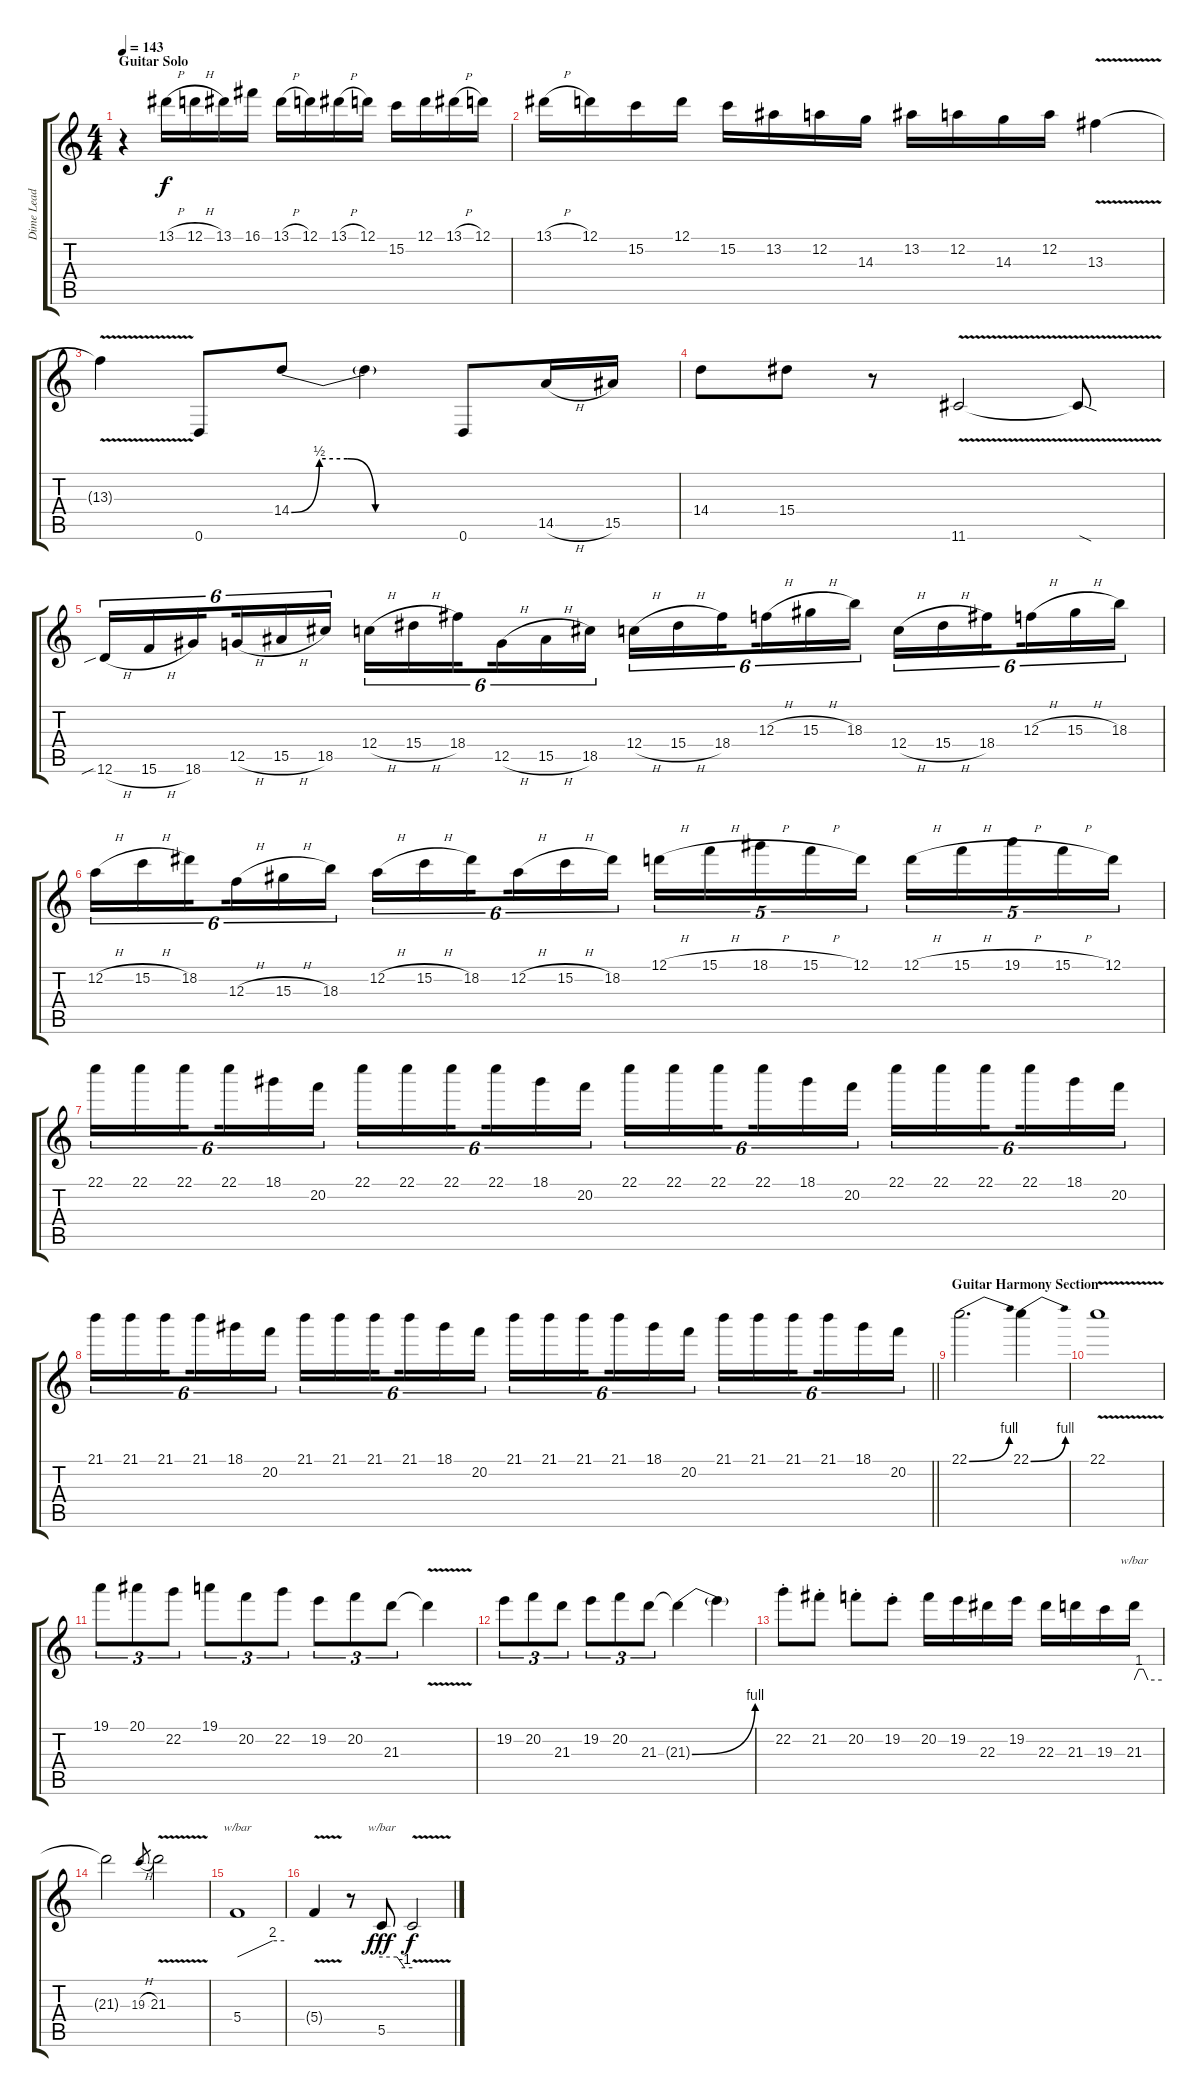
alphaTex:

\track ("Dime Lead Guitar" "Dime Lead ") {instrument distortionguitar}
\staff {score tabs}
\tuning (D4 A3 F3 C3 G2 D2) {hide}
\ts (4 4)
\section ("" "Guitar Solo")
\tempo 143
\clef g2
\ks c
r.4{dy f} 13.1{h}.16 12.1{h}.16 13.1.16 16.1.16 13.1{h}.16 12.1.16 13.1{h}.16 12.1.16 15.2.16 12.1.16 13.1{h}.16 12.1.16 |
13.1{h}.16 12.1.16 15.2.16 12.1.16 15.2.16 13.2.16 12.2.16 14.3.16 13.2.16 12.2.16 14.3.16 12.2.16 13.3{v}.4 |
13.3{t}.4 0.6.8 14.4{be (custom 0 0 10 2 20 2 30 0 60 0)}.8 14.4{t}.4 0.6.8 14.5{h}.16 15.5.16 |
14.4.8 15.4.8 r.8 11.6{v}.2 11.6{sod t}.8 |
12.6{sib h}.16{tu (6 4)} 15.6{h}.16{tu (6 4)} 18.6.16{tu (6 4) beam splitsecondary} 12.5{h}.16{tu (6 4)} 15.5{h}.16{tu (6 4)} 18.5.16{tu (6 4)} 12.4{h}.16{tu (6 4)} 15.4{h}.16{tu (6 4)} 18.4.16{tu (6 4) beam splitsecondary} 12.5{h}.16{tu (6 4)} 15.5{h}.16{tu (6 4)} 18.5.16{tu (6 4)} 12.4{h}.16{tu (6 4)} 15.4{h}.16{tu (6 4)} 18.4.16{tu (6 4) beam splitsecondary} 12.3{h}.16{tu (6 4)} 15.3{h}.16{tu (6 4)} 18.3.16{tu (6 4)} 12.4{h}.16{tu (6 4)} 15.4{h}.16{tu (6 4)} 18.4.16{tu (6 4) beam splitsecondary} 12.3{h}.16{tu (6 4)} 15.3{h}.16{tu (6 4)} 18.3.16{tu (6 4)} |
12.2{h}.16{tu (6 4)} 15.2{h}.16{tu (6 4)} 18.2.16{tu (6 4) beam splitsecondary} 12.3{h}.16{tu (6 4)} 15.3{h}.16{tu (6 4)} 18.3.16{tu (6 4)} 12.2{h}.16{tu (6 4)} 15.2{h}.16{tu (6 4)} 18.2.16{tu (6 4) beam splitsecondary} 12.2{h}.16{tu (6 4)} 15.2{h}.16{tu (6 4)} 18.2.16{tu (6 4)} 12.1{h}.16{tu (5 4)} 15.1{h}.16{tu (5 4)} 18.1{h}.16{tu (5 4)} 15.1{h}.16{tu (5 4)} 12.1.16{tu (5 4)} 12.1{h}.16{tu (5 4)} 15.1{h}.16{tu (5 4)} 19.1{h}.16{tu (5 4)} 15.1{h}.16{tu (5 4)} 12.1.16{tu (5 4)} |
22.1.16{tu (6 4)} 22.1.16{tu (6 4)} 22.1.16{tu (6 4) beam splitsecondary} 22.1.16{tu (6 4)} 18.1.16{tu (6 4)} 20.2.16{tu (6 4)} 22.1.16{tu (6 4)} 22.1.16{tu (6 4)} 22.1.16{tu (6 4) beam splitsecondary} 22.1.16{tu (6 4)} 18.1.16{tu (6 4)} 20.2.16{tu (6 4)} 22.1.16{tu (6 4)} 22.1.16{tu (6 4)} 22.1.16{tu (6 4) beam splitsecondary} 22.1.16{tu (6 4)} 18.1.16{tu (6 4)} 20.2.16{tu (6 4)} 22.1.16{tu (6 4)} 22.1.16{tu (6 4)} 22.1.16{tu (6 4) beam splitsecondary} 22.1.16{tu (6 4)} 18.1.16{tu (6 4)} 20.2.16{tu (6 4)} |
\barLineRight lightlight
21.1.16{tu (6 4)} 21.1.16{tu (6 4)} 21.1.16{tu (6 4) beam splitsecondary} 21.1.16{tu (6 4)} 18.1.16{tu (6 4)} 20.2.16{tu (6 4)} 21.1.16{tu (6 4)} 21.1.16{tu (6 4)} 21.1.16{tu (6 4) beam splitsecondary} 21.1.16{tu (6 4)} 18.1.16{tu (6 4)} 20.2.16{tu (6 4)} 21.1.16{tu (6 4)} 21.1.16{tu (6 4)} 21.1.16{tu (6 4) beam splitsecondary} 21.1.16{tu (6 4)} 18.1.16{tu (6 4)} 20.2.16{tu (6 4)} 21.1.16{tu (6 4)} 21.1.16{tu (6 4)} 21.1.16{tu (6 4) beam splitsecondary} 21.1.16{tu (6 4)} 18.1.16{tu (6 4)} 20.2.16{tu (6 4)} |
\section ("" "Guitar Harmony Section")
22.1{be (bend 0 0 60 4)}.2{d balance 0} 22.1{be (bend 0 0 60 4)}.4 |
22.1{v}.1 |
19.1.8{tu (3 2)} 20.1.8{tu (3 2)} 22.2.8{tu (3 2)} 19.1.8{tu (3 2)} 20.2.8{tu (3 2)} 22.2.8{tu (3 2)} 19.2.8{tu (3 2)} 20.2.8{tu (3 2)} 21.3.8{tu (3 2)} 21.3{v t}.4 |
19.2.8{tu (3 2)} 20.2.8{tu (3 2)} 21.3.8{tu (3 2)} 19.2.8{tu (3 2)} 20.2.8{tu (3 2)} 21.3.8{tu (3 2)} 21.3{be (bend 0 0 60 4) t}.4 21.3{t}.4 |
22.2{st}.8 21.2{st}.8 20.2{st}.8 19.2{st}.8 20.2.16 19.2.16 22.3.16 19.2.16 22.3.16 21.3.16 19.3.16 21.3.16{tbe (custom default 0 0 10 4 20 4 30 0 60 0)} |
21.3{t}.2 19.3{h}.8{gr} 21.3{v}.2 |
5.4.1{tbe (custom default 0 0 45 8 60 8) balance 8} |
5.4{v t}.4 r.8 5.5.8{tbe (custom default 0 0 30 0 45 -4 60 -4) dy fff} 5.5{v t}.2{dy f}
